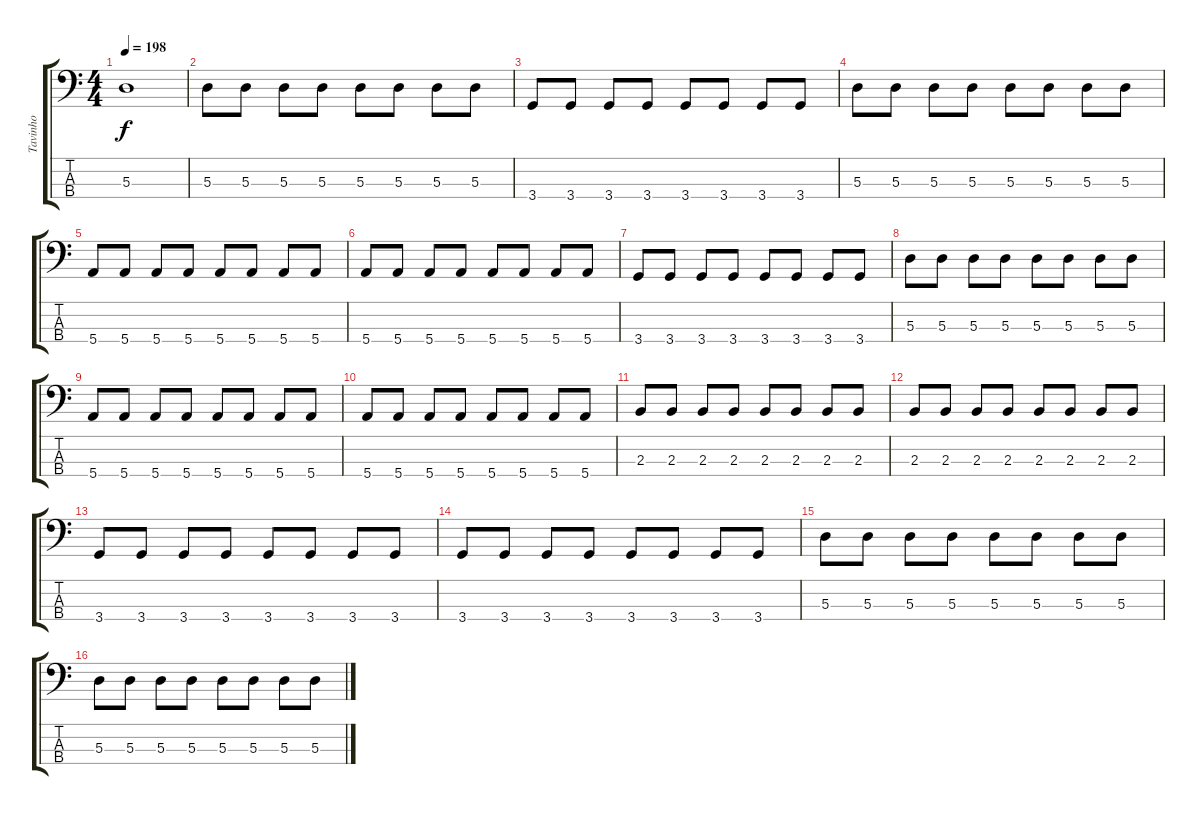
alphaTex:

\track ("Tavinho" "Tavinho") {instrument electricbassfinger}
\staff {score tabs}
\tuning (G2 D2 A1 E1) {hide}
\ts (4 4)
\tempo 198
\clef f4
\ks c
5.3.1{dy f} |
5.3.8 5.3.8 5.3.8 5.3.8 5.3.8 5.3.8 5.3.8 5.3.8 |
3.4.8 3.4.8 3.4.8 3.4.8 3.4.8 3.4.8 3.4.8 3.4.8 |
5.3.8 5.3.8 5.3.8 5.3.8 5.3.8 5.3.8 5.3.8 5.3.8 |
5.4.8 5.4.8 5.4.8 5.4.8 5.4.8 5.4.8 5.4.8 5.4.8 |
5.4.8 5.4.8 5.4.8 5.4.8 5.4.8 5.4.8 5.4.8 5.4.8 |
3.4.8 3.4.8 3.4.8 3.4.8 3.4.8 3.4.8 3.4.8 3.4.8 |
5.3.8 5.3.8 5.3.8 5.3.8 5.3.8 5.3.8 5.3.8 5.3.8 |
5.4.8 5.4.8 5.4.8 5.4.8 5.4.8 5.4.8 5.4.8 5.4.8 |
5.4.8 5.4.8 5.4.8 5.4.8 5.4.8 5.4.8 5.4.8 5.4.8 |
2.3.8 2.3.8 2.3.8 2.3.8 2.3.8 2.3.8 2.3.8 2.3.8 |
2.3.8 2.3.8 2.3.8 2.3.8 2.3.8 2.3.8 2.3.8 2.3.8 |
3.4.8 3.4.8 3.4.8 3.4.8 3.4.8 3.4.8 3.4.8 3.4.8 |
3.4.8 3.4.8 3.4.8 3.4.8 3.4.8 3.4.8 3.4.8 3.4.8 |
5.3.8 5.3.8 5.3.8 5.3.8 5.3.8 5.3.8 5.3.8 5.3.8 |
5.3.8 5.3.8 5.3.8 5.3.8 5.3.8 5.3.8 5.3.8 5.3.8
